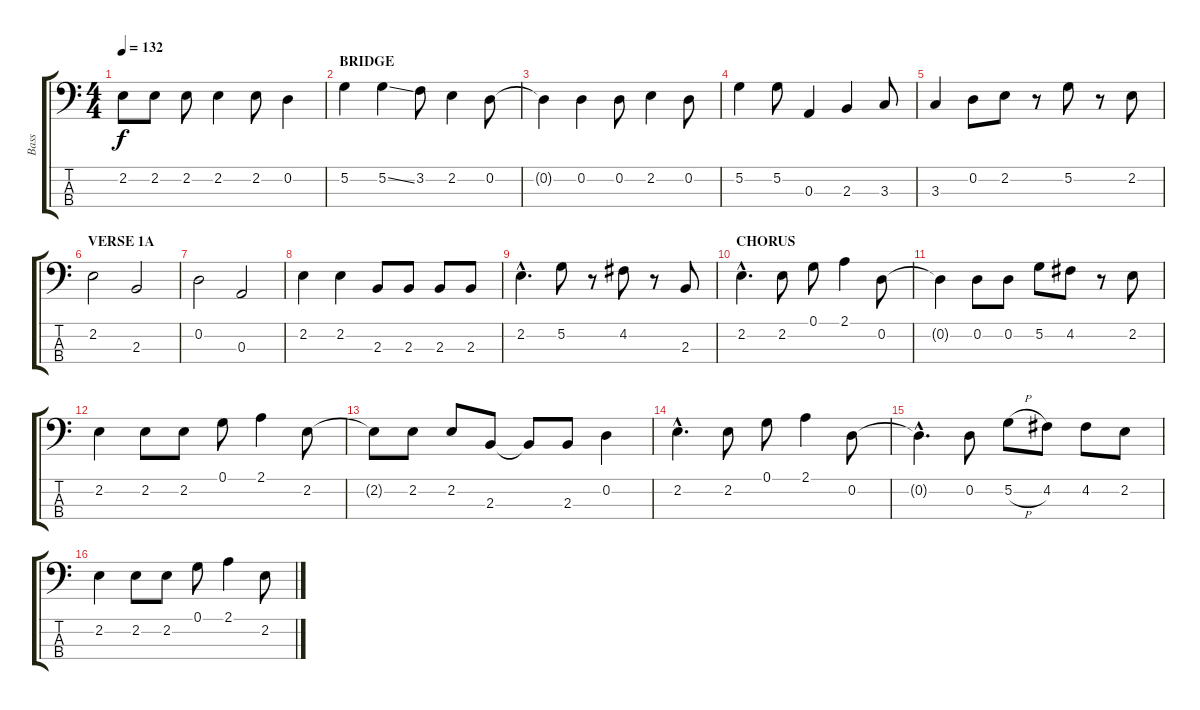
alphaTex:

\track ("Bass" "Bass") {instrument electricbassfinger}
\staff {score tabs}
\tuning (G2 D2 A1 D1) {hide}
\ts (4 4)
\tempo 132
\clef f4
\ks c
2.2.8{dy f} 2.2.8 2.2.8 2.2.4 2.2.8 0.2.4 |
\section ("" "BRIDGE")
5.2.4 5.2{ss}.4 3.2.8 2.2.4 0.2.8 |
0.2{t}.4 0.2.4 0.2.8 2.2.4 0.2.8 |
5.2.4 5.2.8 0.3.4 2.3.4 3.3.8 |
3.3.4 0.2.8 2.2.8 r.8 5.2.8 r.8 2.2.8 |
\section ("" "VERSE 1A")
2.2.2 2.3.2 |
0.2.2 0.3.2 |
2.2.4 2.2.4 2.3.8 2.3.8 2.3.8 2.3.8 |
2.2{hac}.4{d} 5.2.8 r.8 4.2.8 r.8 2.3.8 |
\section ("" "CHORUS")
2.2{hac}.4{d} 2.2.8 0.1.8 2.1.4 0.2.8 |
0.2{t}.4 0.2.8 0.2.8 5.2.8 4.2.8 r.8 2.2.8 |
2.2.4 2.2.8 2.2.8 0.1.8 2.1.4 2.2.8 |
2.2{t}.8 2.2.8 2.2.8 2.3.8 2.3{t}.8 2.3.8 0.2.4 |
2.2{hac}.4{d} 2.2.8 0.1.8 2.1.4 0.2.8 |
0.2{hac t}.4{d} 0.2.8 5.2{h}.8 4.2.8 4.2.8 2.2.8 |
2.2.4 2.2.8 2.2.8 0.1.8 2.1.4 2.2.8
